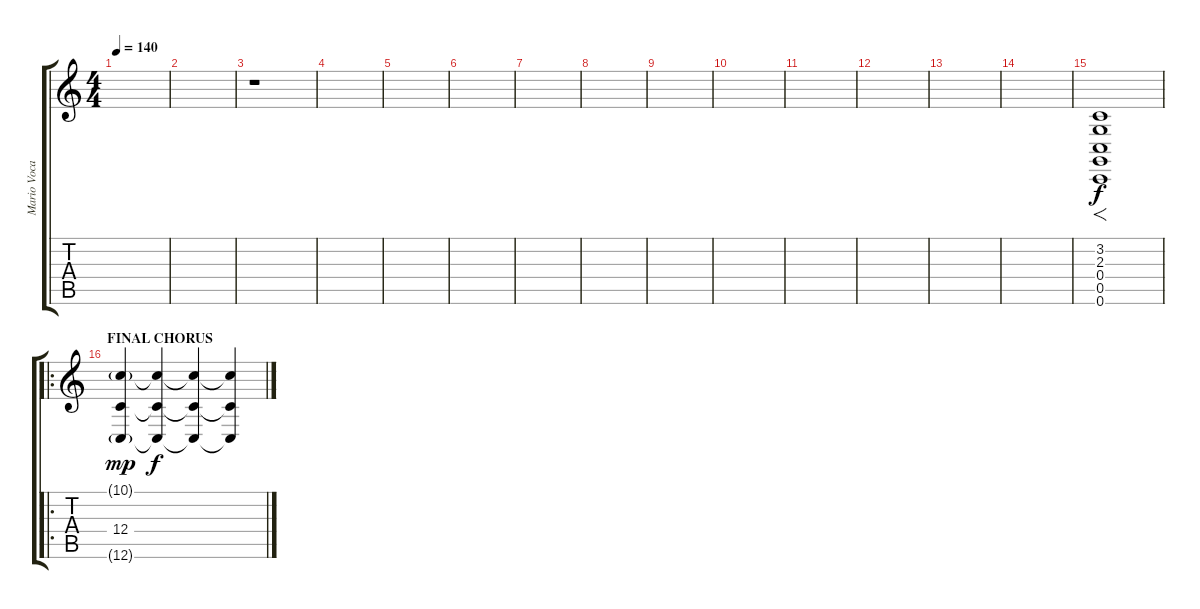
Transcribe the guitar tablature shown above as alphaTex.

\track ("Mario Vocals" "Mario Voca") {instrument pad4choir}
\staff {score tabs}
\tuning (D4 A3 F3 C3 G2 C2) {hide}
\ts (4 4)
\tempo 140
\clef g2
\ks c
|
|
r.1{volume 12 balance 8 instrument pad4choir} |
|
|
|
|
|
|
|
|
|
|
|
(3.2 2.3 0.4 0.5 0.6).1{f} |
\ro
\section ("" "FINAL CHORUS")
(10.1{g} 12.4 12.6{g}).4{dy mp} (10.1{t} 12.4{t} 12.6{t}).4{dy f} (10.1{t} 12.4{t} 12.6{t}).4 (10.1{t} 12.4{t} 12.6{t}).4
